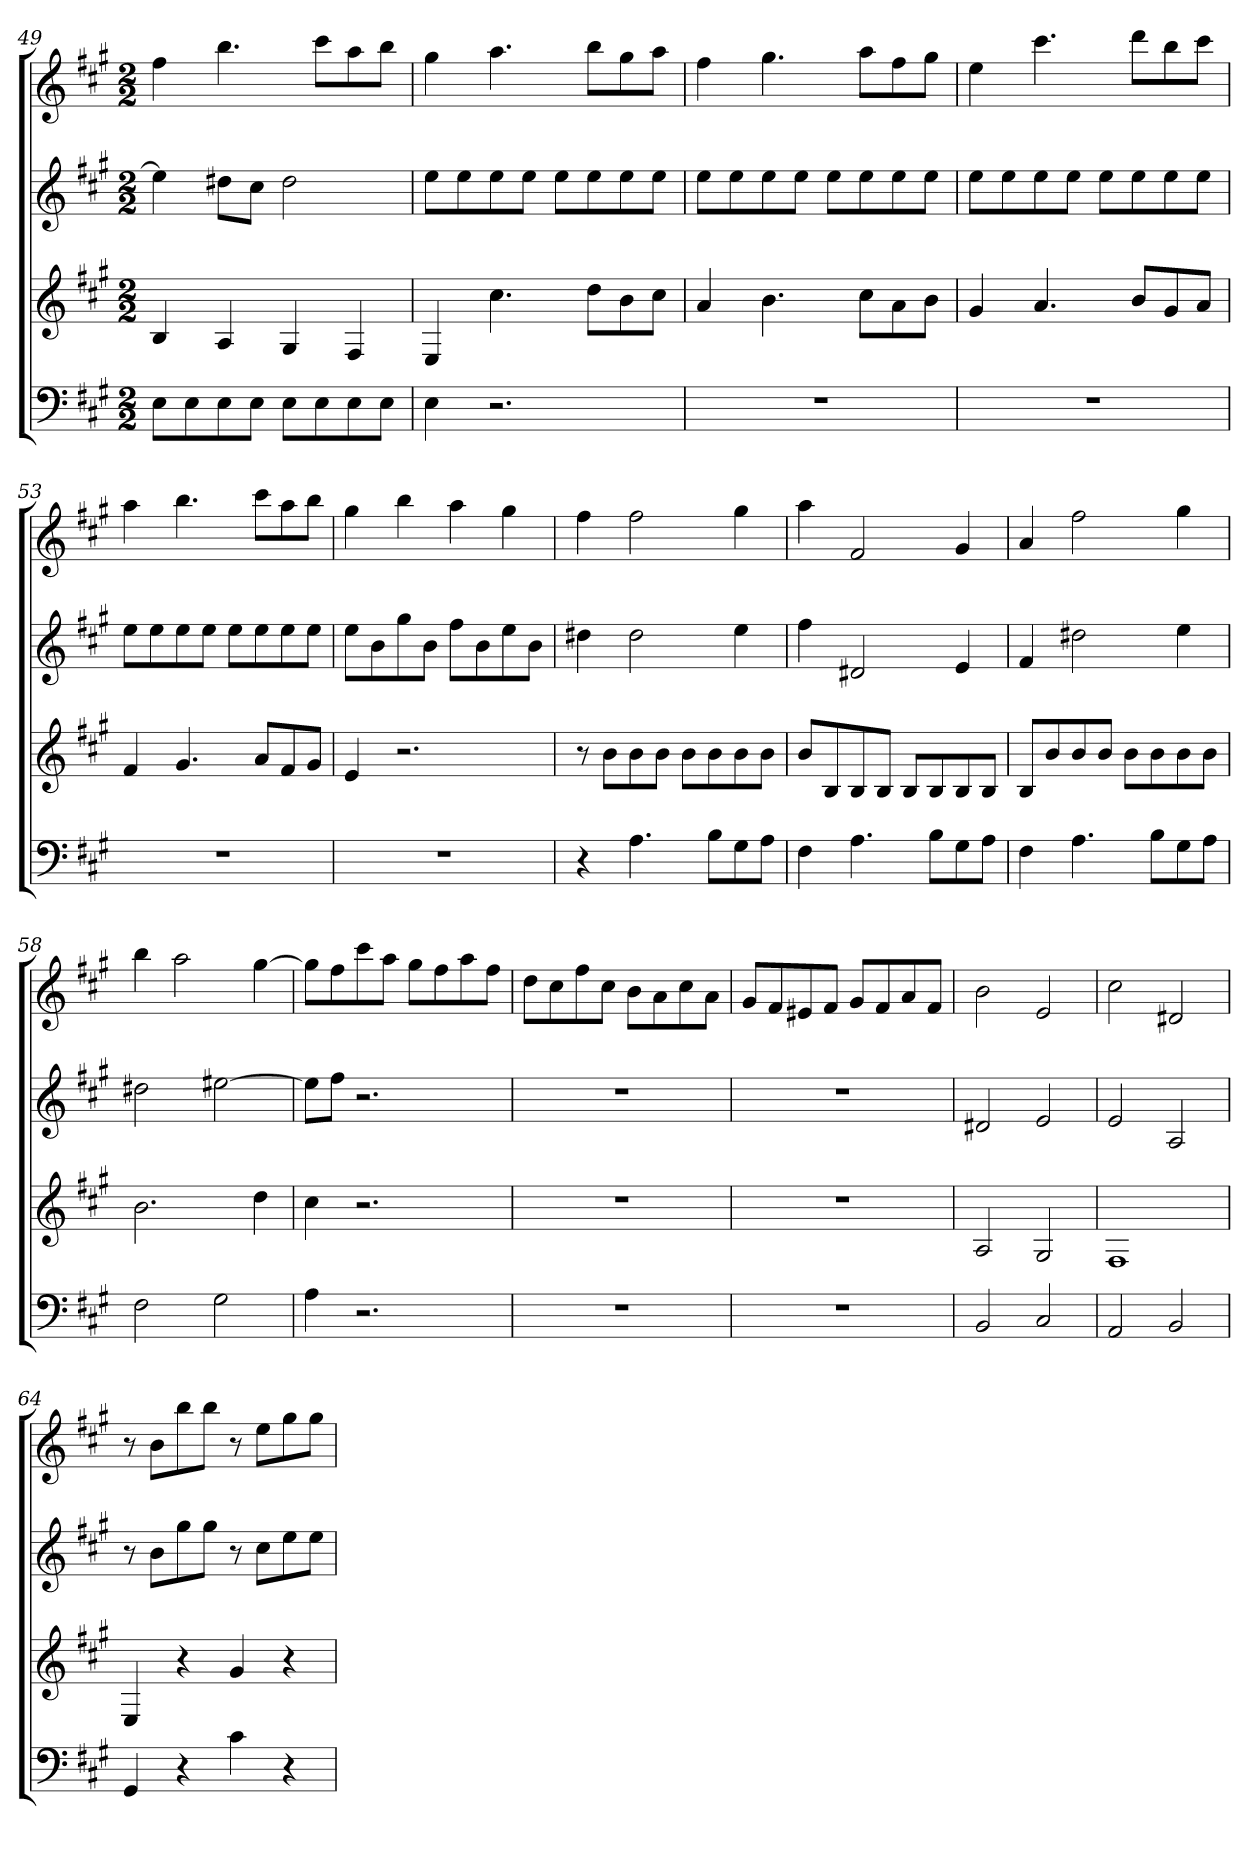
**kern	**kern	**kern	**kern
*part4	*part3	*part2	*part1
*staff4	*staff3	*staff2	*staff1
*k[f#c#g#]	*k[f#c#g#]	*k[f#c#g#]	*k[f#c#g#]
*A:	*A:	*A:	*A:
*M2/2	*M2/2	*M2/2	*M2/2
=49	=49	=49	=49
8EL	4B	4ee]	4ff#
8E	.	.	.
8E	4A	8dd#XL	4.bb
8EJ	.	8cc#J	.
8EL	4G#	2dd#	.
8E	.	.	8ccc#L
8E	4F#	.	8aa
8EJ	.	.	8bbJ
=50	=50	=50	=50
4E	4E	8eeL	4gg#
.	.	8ee	.
2.r	4.cc#	8ee	4.aa
.	.	8eeJ	.
.	.	8eeL	.
.	8ddL	8ee	8bbL
.	8b	8ee	8gg#
.	8cc#J	8eeJ	8aaJ
=51	=51	=51	=51
1r	4a	8eeL	4ff#
.	.	8ee	.
.	4.b	8ee	4.gg#
.	.	8eeJ	.
.	.	8eeL	.
.	8cc#L	8ee	8aaL
.	8a	8ee	8ff#
.	8bJ	8eeJ	8gg#J
=52	=52	=52	=52
1r	4g#	8eeL	4ee
.	.	8ee	.
.	4.a	8ee	4.ccc#
.	.	8eeJ	.
.	.	8eeL	.
.	8bL	8ee	8dddL
.	8g#	8ee	8bb
.	8aJ	8eeJ	8ccc#J
=53	=53	=53	=53
1r	4f#	8eeL	4aa
.	.	8ee	.
.	4.g#	8ee	4.bb
.	.	8eeJ	.
.	.	8eeL	.
.	8aL	8ee	8ccc#L
.	8f#	8ee	8aa
.	8g#J	8eeJ	8bbJ
=54	=54	=54	=54
1r	4e	8eeL	4gg#
.	.	8b	.
.	2.r	8gg#	4bb
.	.	8bJ	.
.	.	8ff#L	4aa
.	.	8b	.
.	.	8ee	4gg#
.	.	8bJ	.
=55	=55	=55	=55
4r	8r	4dd#X	4ff#
.	8bL	.	.
4.A	8b	2dd#	2ff#
.	8bJ	.	.
.	8bL	.	.
8BL	8b	.	.
8G#	8b	4ee	4gg#
8AJ	8bJ	.	.
=56	=56	=56	=56
4F#	8bL	4ff#	4aa
.	8B	.	.
4.A	8B	2d#X	2f#
.	8BJ	.	.
.	8BL	.	.
8BL	8B	.	.
8G#	8B	4e	4g#
8AJ	8BJ	.	.
=57	=57	=57	=57
4F#	8BL	4f#	4a
.	8b	.	.
4.A	8b	2dd#X	2ff#
.	8bJ	.	.
.	8bL	.	.
8BL	8b	.	.
8G#	8b	4ee	4gg#
8AJ	8bJ	.	.
=58	=58	=58	=58
2F#	2.b	2dd#X	4bb
.	.	.	2aa
2G#	.	[2ee#X	.
.	4dd	.	[4gg#
=59	=59	=59	=59
4A	4cc#	8ee#L]	8gg#L]
.	.	8ff#J	8ff#
2.r	2.r	2.r	8ccc#
.	.	.	8aaJ
.	.	.	8gg#L
.	.	.	8ff#
.	.	.	8aa
.	.	.	8ff#J
=60	=60	=60	=60
1r	1r	1r	8ddL
.	.	.	8cc#
.	.	.	8ff#
.	.	.	8cc#J
.	.	.	8bL
.	.	.	8a
.	.	.	8cc#
.	.	.	8aJ
=61	=61	=61	=61
1r	1r	1r	8g#L
.	.	.	8f#
.	.	.	8e#X
.	.	.	8f#J
.	.	.	8g#L
.	.	.	8f#
.	.	.	8a
.	.	.	8f#J
=62	=62	=62	=62
2BB	2A	2d#X	2b
2C#	2G#	2e	2e
=63	=63	=63	=63
2AA	1F#	2e	2cc#
2BB	.	2A	2d#X
=64	=64	=64	=64
4GG#	4E	8r	8r
.	.	8bL	8bL
4r	4r	8gg#	8bb
.	.	8gg#J	8bbJ
4c#	4g#	8r	8r
.	.	8cc#L	8eeL
4r	4r	8ee	8gg#
.	.	8eeJ	8gg#J
=	=	=	=
*-	*-	*-	*-
